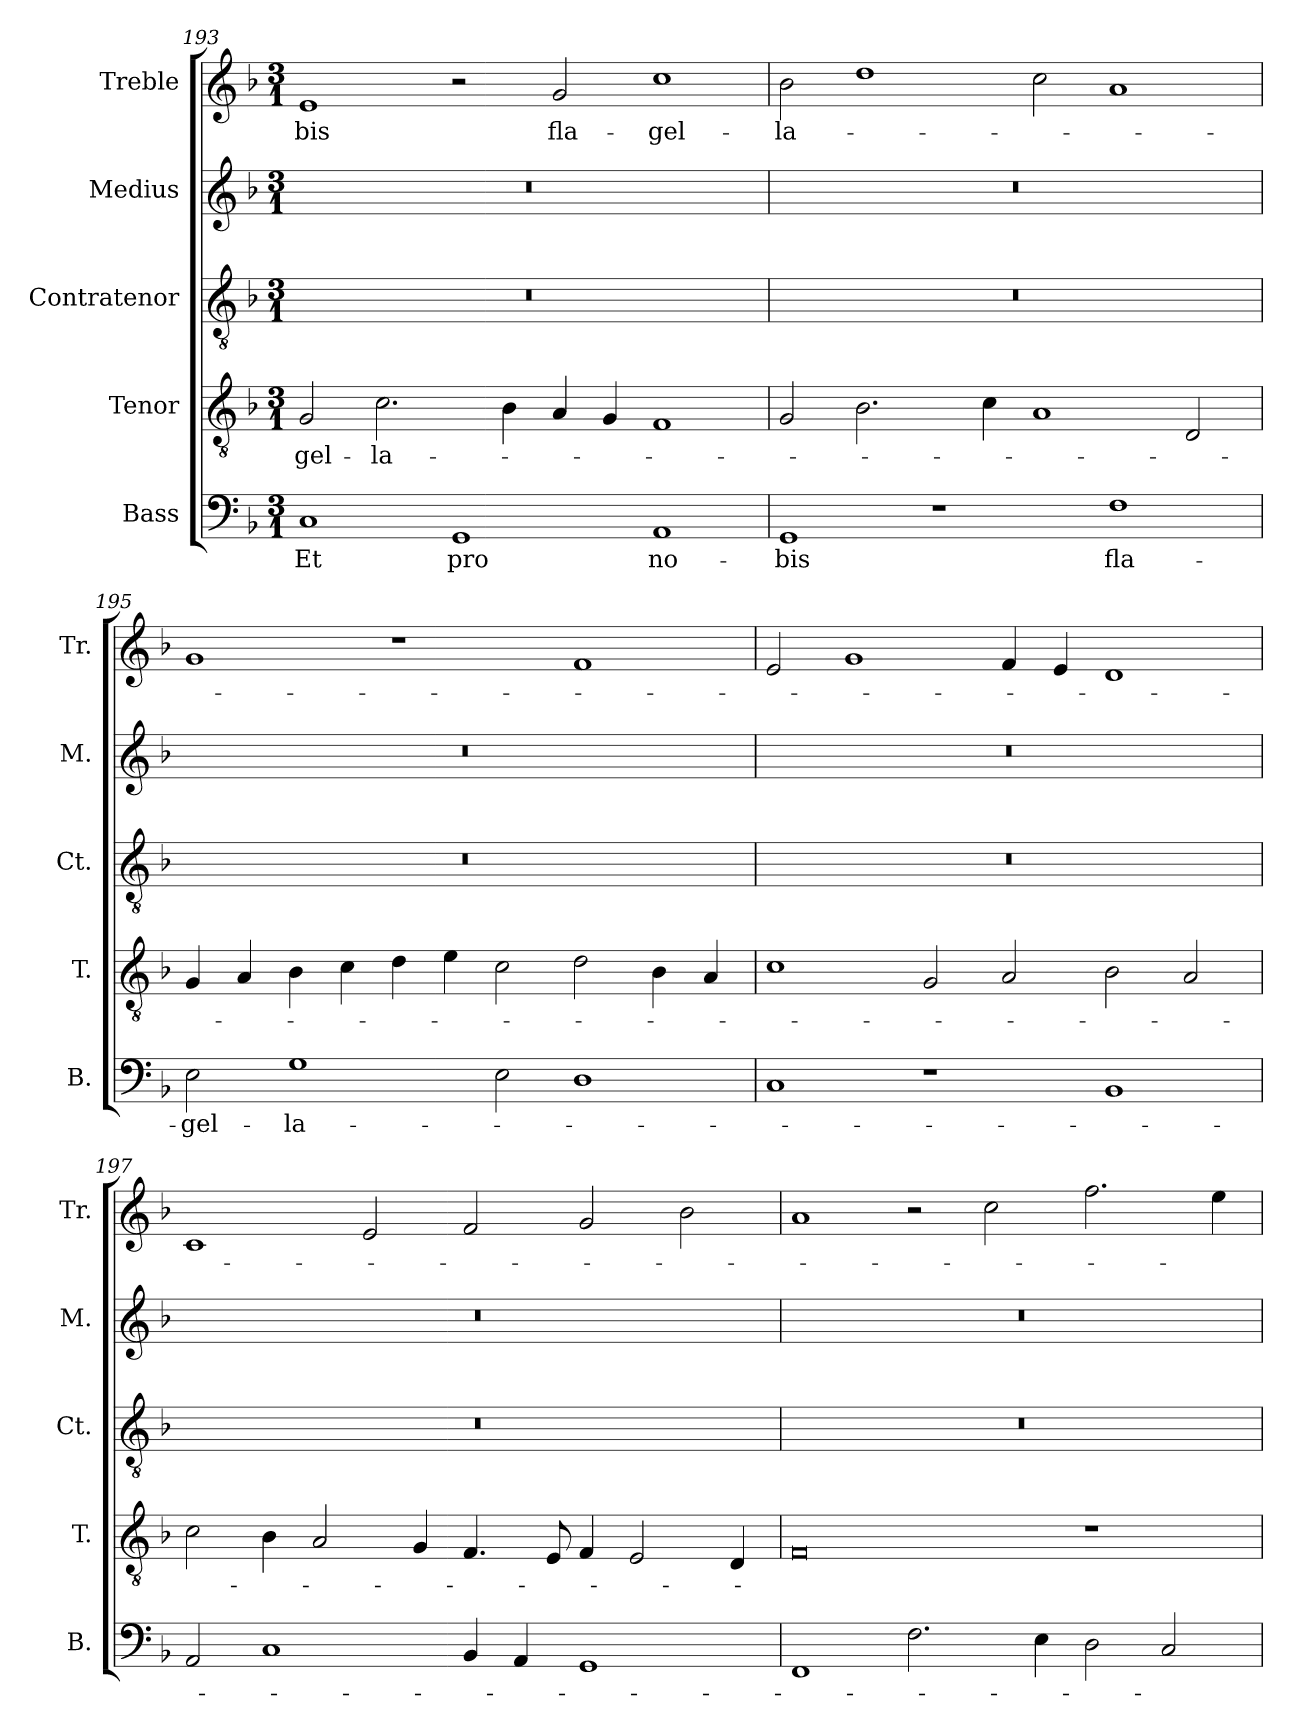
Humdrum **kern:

**kern	**text	**kern	**text	**kern	**kern	**kern	**text
*part5	*part5	*part4	*part4	*part3	*part2	*part1	*part1
*staff5	*staff5	*staff4	*staff4	*staff3	*staff2	*staff1	*staff1
*I"Bass	*	*I"Tenor	*	*I"Contratenor	*I"Medius	*I"Treble	*
*I'B.	*	*I'T.	*	*I'Ct.	*I'M.	*I'Tr.	*
*clefF4	*	*clefGv2	*	*clefGv2	*clefG2	*clefG2	*
*	*	*ITrd7c12	*	*ITrd7c12	*	*	*
*k[b-]	*	*k[b-]	*	*k[b-]	*k[b-]	*k[b-]	*
*d:	*	*d:	*	*d:	*d:	*d:	*
*M3/1	*	*M3/1	*	*M3/1	*M3/1	*M3/1	*
=193	=193	=193	=193	=193	=193	=193	=193
!	!LO:LY:b:color=#000000	!	!	!	!	!	!
!	!	!	!LO:LY:b:color=#000000	!LO:N:vis=1	!LO:N:vis=1	!	!
!	!	!	!	!	!	!	!LO:LY:b:color=#000000
1Ci	Et	2GGi/	-gel-	0.r	0.r	1ei	-bis
!	!	!	!LO:LY:b:color=#000000	!	!	!	!
.	.	2.Ci\	-la-	.	.	.	.
!	!LO:LY:b:color=#000000	!	!	!	!	!	!
1GGi	pro	.	.	.	.	2r	.
.	.	4BB-i\	.	.	.	.	.
!	!	!	!	!	!	!	!LO:LY:b:color=#000000
.	.	4AAi/	.	.	.	2gi/	fla-
.	.	4GGi/	.	.	.	.	.
!	!LO:LY:b:color=#000000	!	!	!	!	!	!
!	!	!	!	!	!	!	!LO:LY:b:color=#000000
1AAi	no-	1FFi	.	.	.	1cci	-gel-
=194	=194	=194	=194	=194	=194	=194	=194
!	!LO:LY:b:color=#000000	!	!	!LO:N:vis=1	!LO:N:vis=1	!	!
!	!	!	!	!	!	!	!LO:LY:b:color=#000000
1GGi	-bis	2GGi/	.	0.r	0.r	2b-i\	-la-
.	.	2.BB-i\	.	.	.	1ddi	.
1r	.	.	.	.	.	.	.
.	.	4Ci\	.	.	.	.	.
.	.	1AAi	.	.	.	2cci\	.
!	!LO:LY:b:color=#000000	!	!	!	!	!	!
1Fi	fla-	.	.	.	.	1ai	.
.	.	2DDi/	.	.	.	.	.
!!LO:LB:g=z
=195	=195	=195	=195	=195	=195	=195	=195
!	!LO:LY:b:color=#000000	!	!	!LO:N:vis=1	!LO:N:vis=1	!	!
2Ei\	-gel-	4GGi/	.	0.r	0.r	1gi	.
.	.	4AAi/	.	.	.	.	.
!	!LO:LY:b:color=#000000	!	!	!	!	!	!
1Gi	-la-	4BB-i\	.	.	.	.	.
.	.	4Ci\	.	.	.	.	.
.	.	4Di\	.	.	.	1r	.
.	.	4Ei\	.	.	.	.	.
2Ei\	.	2Ci\	.	.	.	.	.
1Di	.	2Di\	.	.	.	1fi	.
.	.	4BB-i\	.	.	.	.	.
.	.	4AAi/	.	.	.	.	.
=196	=196	=196	=196	=196	=196	=196	=196
!	!	!	!	!LO:N:vis=1	!LO:N:vis=1	!	!
1Ci	.	1Ci	.	0.r	0.r	2ei/	.
.	.	.	.	.	.	1gi	.
1r	.	2GGi/	.	.	.	.	.
.	.	2AAi/	.	.	.	4fi/	.
.	.	.	.	.	.	4ei/	.
1BB-i	.	2BB-i\	.	.	.	1di	.
.	.	2AAi/	.	.	.	.	.
=197	=197	=197	=197	=197	=197	=197	=197
!	!	!	!	!LO:N:vis=1	!LO:N:vis=1	!	!
2AAi/	.	2Ci\	.	0.r	0.r	1ci	.
1Ci	.	4BB-i\	.	.	.	.	.
.	.	2AAi/	.	.	.	.	.
.	.	.	.	.	.	2ei/	.
.	.	4GGi/	.	.	.	.	.
4BB-i/	.	4.FFi/	.	.	.	2fi/	.
4AAi/	.	.	.	.	.	.	.
.	.	8EEi/	.	.	.	.	.
1GGi	.	4FFi/	.	.	.	2gi/	.
.	.	2EEi/	.	.	.	.	.
.	.	.	.	.	.	2b-i\	.
.	.	4DDi/	.	.	.	.	.
!!LO:LB:g=z
=198	=198	=198	=198	=198	=198	=198	=198
!	!	!	!	!LO:N:vis=1	!LO:N:vis=1	!	!
1FFi	.	0FFi	.	0.r	0.r	1ai	.
2.Fi\	.	.	.	.	.	2r	.
.	.	.	.	.	.	2cci\	.
4Ei\	.	.	.	.	.	.	.
2Di\	.	1r	.	.	.	2.ffi\	.
2Ci/	.	.	.	.	.	.	.
.	.	.	.	.	.	4eei\	.
=	=	=	=	=	=	=	=
*-	*-	*-	*-	*-	*-	*-	*-
